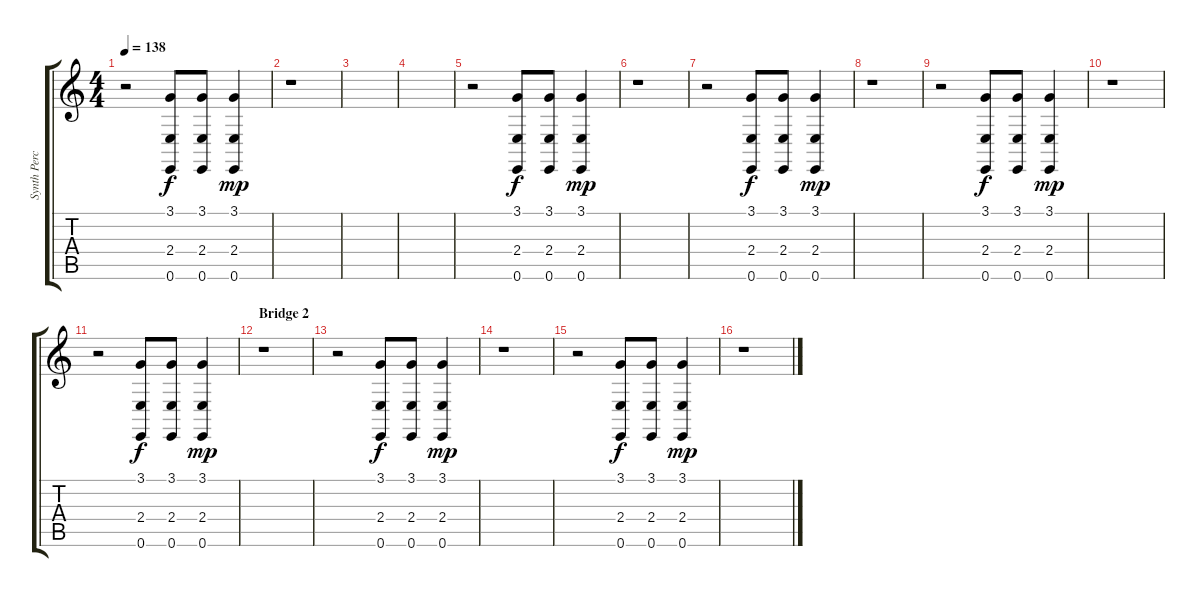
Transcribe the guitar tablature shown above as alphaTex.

\track ("Synth Percs" "Synth Perc") {instrument woodblock}
\staff {score tabs}
\tuning (E4 B3 G3 D3 A2 E2) {hide}
\ts (4 4)
\tempo 138
\clef g2
\ks c
r.2{dy mp} (3.1 2.4 0.6).8{dy f} (3.1 2.4 0.6).8 (3.1 2.4 0.6).4{dy mp} |
r.1 |
|
|
r.2 (3.1 2.4 0.6).8{dy f} (3.1 2.4 0.6).8 (3.1 2.4 0.6).4{dy mp} |
r.1 |
r.2 (3.1 2.4 0.6).8{dy f} (3.1 2.4 0.6).8 (3.1 2.4 0.6).4{dy mp} |
r.1 |
r.2 (3.1 2.4 0.6).8{dy f} (3.1 2.4 0.6).8 (3.1 2.4 0.6).4{dy mp} |
r.1 |
r.2 (3.1 2.4 0.6).8{dy f} (3.1 2.4 0.6).8 (3.1 2.4 0.6).4{dy mp} |
\section ("" "Bridge 2")
r.1 |
r.2 (3.1 2.4 0.6).8{dy f} (3.1 2.4 0.6).8 (3.1 2.4 0.6).4{dy mp} |
r.1 |
r.2 (3.1 2.4 0.6).8{dy f} (3.1 2.4 0.6).8 (3.1 2.4 0.6).4{dy mp} |
r.1
